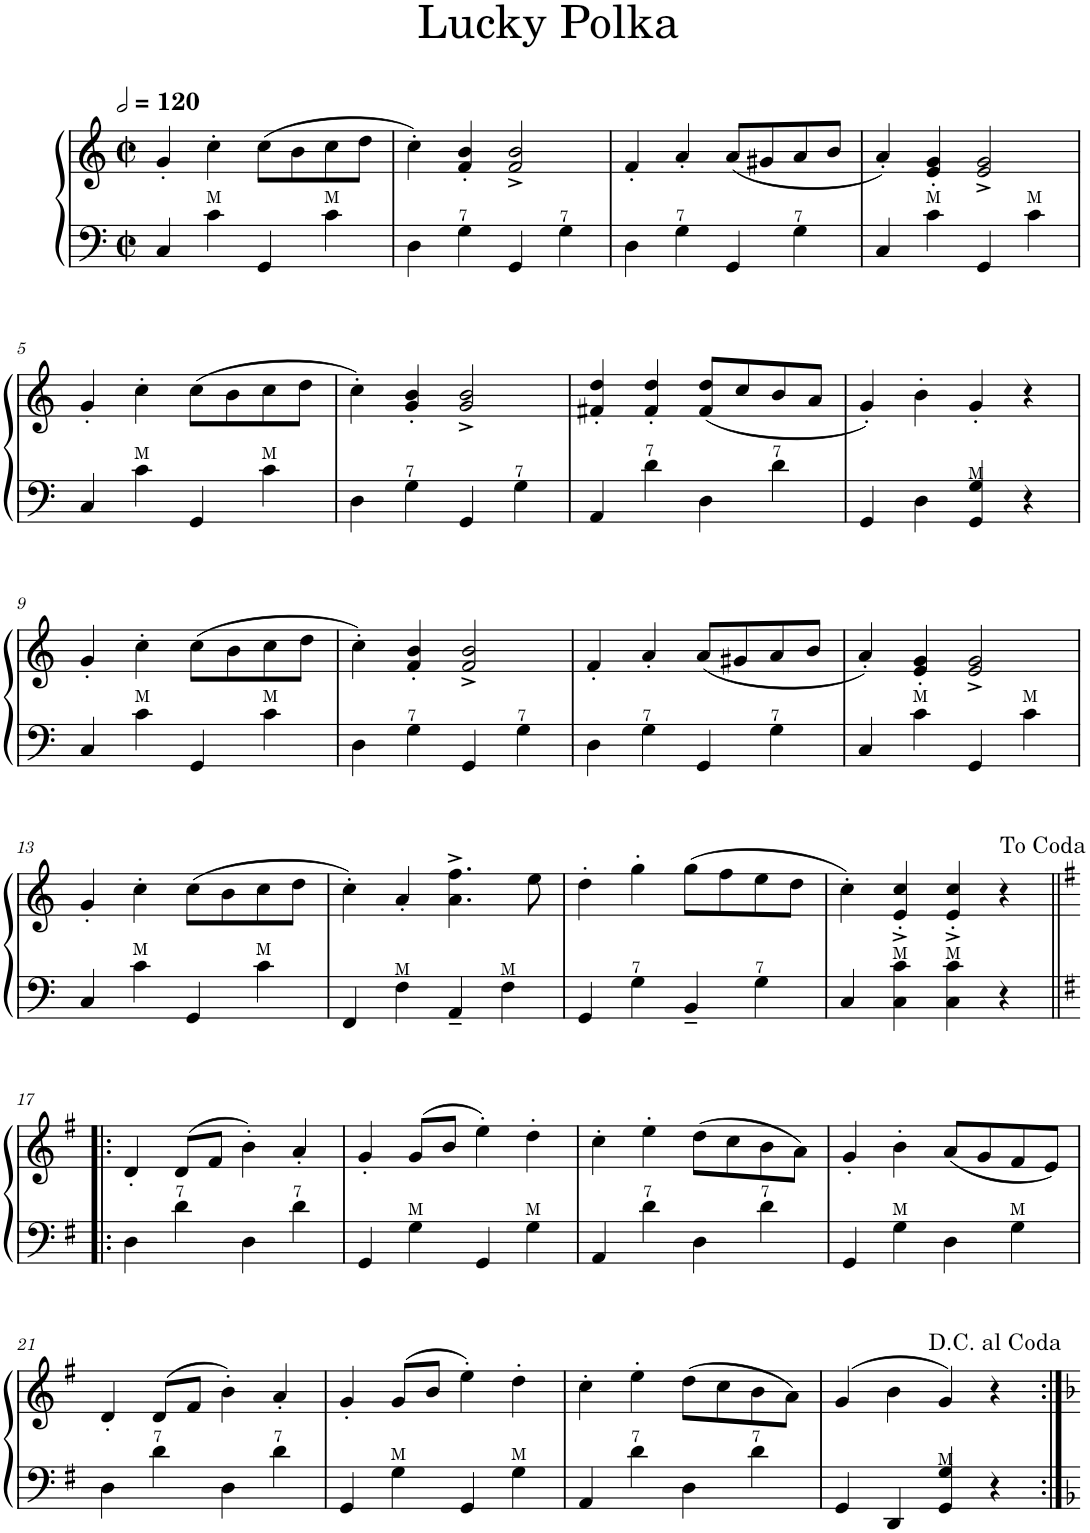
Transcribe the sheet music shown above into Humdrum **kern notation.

**kern	**kern
*part1	*part1
*staff2	*staff1
*I"Accordion	*
*I'Acc.	*
*clefF4	*clefG2
*k[]	*k[]
*M2/2	*M2/2
*met(c|)	*met(c|)
*MM240	*MM240
=1	=1
4C/	4g'/
4c\	4cc'\
4GG/	(8cc\L
.	8b\
4c\	8cc\
.	8dd\J
=2	=2
4D\	4cc'\)
4G\	4f/' 4b/'
4GG/	2f/^ 2b/^
4G\	.
=3	=3
4D\	4f'/
4G\	4a'/
4GG/	(8a/L
.	8g#X/
4G\	8a/
.	8b/J
=4	=4
4C/	4a'/)
4c\	4e/' 4g/'
4GG/	2e/^ 2g/^
4c\	.
!!LO:LB:g=z
=5	=5
4C/	4g'/
4c\	4cc'\
4GG/	(8cc\L
.	8b\
4c\	8cc\
.	8dd\J
=6	=6
4D\	4cc'\)
4G\	4g/' 4b/'
4GG/	2g/^ 2b/^
4G\	.
=7	=7
4AA/	4f#X/' 4dd/'
4d\	4f#/' 4dd/'
4D\	(8f#/ 8dd/L
.	8cc/
4d\	8b/
.	8a/J
=8	=8
4GG/	4g'/)
4D\	4b'\
4GG/> 4G/>	4g'/
4r	4r
!!LO:LB:g=z
=9	=9
4C/	4g'/
4c\	4cc'\
4GG/	(8cc\L
.	8b\
4c\	8cc\
.	8dd\J
=10	=10
4D\	4cc'\)
4G\	4f/' 4b/'
4GG/	2f/^ 2b/^
4G\	.
=11	=11
4D\	4f'/
4G\	4a'/
4GG/	(8a/L
.	8g#X/
4G\	8a/
.	8b/J
=12	=12
4C/	4a'/)
4c\	4e/' 4g/'
4GG/	2e/^ 2g/^
4c\	.
!!LO:LB:g=z
=13	=13
4C/	4g'/
4c\	4cc'\
4GG/	(8cc\L
.	8b\
4c\	8cc\
.	8dd\J
=14	=14
4FF/	4cc'\)
4F\	4a'/
4AA~/	4.a\^ 4.ff\^
4F\	.
.	8ee\
=15	=15
4GG/	4dd'\
4G\	4gg'\
4BB~/	(8gg\L
.	8ff\
4G\	8ee\
.	8dd\J
=16	=16
4C/	4cc'\)
4C\> 4c\>	4e/'^ 4cc/'^
4C\> 4c\>	4e/'^ 4cc/'^
4r	4r
!!LO:LB:g=z
=17!|:	=17!|:
*k[f#]	*k[f#]
4D\	4d'/
4d\	(8d/L
.	8f#/J
4D\	4b'\)
4d\	4a'/
=18	=18
4GG/	4g'/
4G\	(8g/L
.	8b/J
4GG/	4ee'\)
4G\	4dd'\
=19	=19
4AA/	4cc'\
4d\	4ee'\
4D\	(8dd\L
.	8cc\
4d\	8b\
.	8a\J)
=20	=20
4GG/	4g'/
4G\	4b'\
4D\	(8a/L
.	8g/
4G\	8f#/
.	8e/J)
!!LO:LB:g=z
=21	=21
4D\	4d'/
4d\	(8d/L
.	8f#/J
4D\	4b'\)
4d\	4a'/
=22	=22
4GG/	4g'/
4G\	(8g/L
.	8b/J
4GG/	4ee'\)
4G\	4dd'\
=23	=23
4AA/	4cc'\
4d\	4ee'\
4D\	(8dd\L
.	8cc\
4d\	8b\
.	8a\J)
=24	=24
4GG/	(4g/
4DD/	4b\
4GG/> 4G/>	4g/)
4r	4r
=:|!	=:|!
*-	*-
